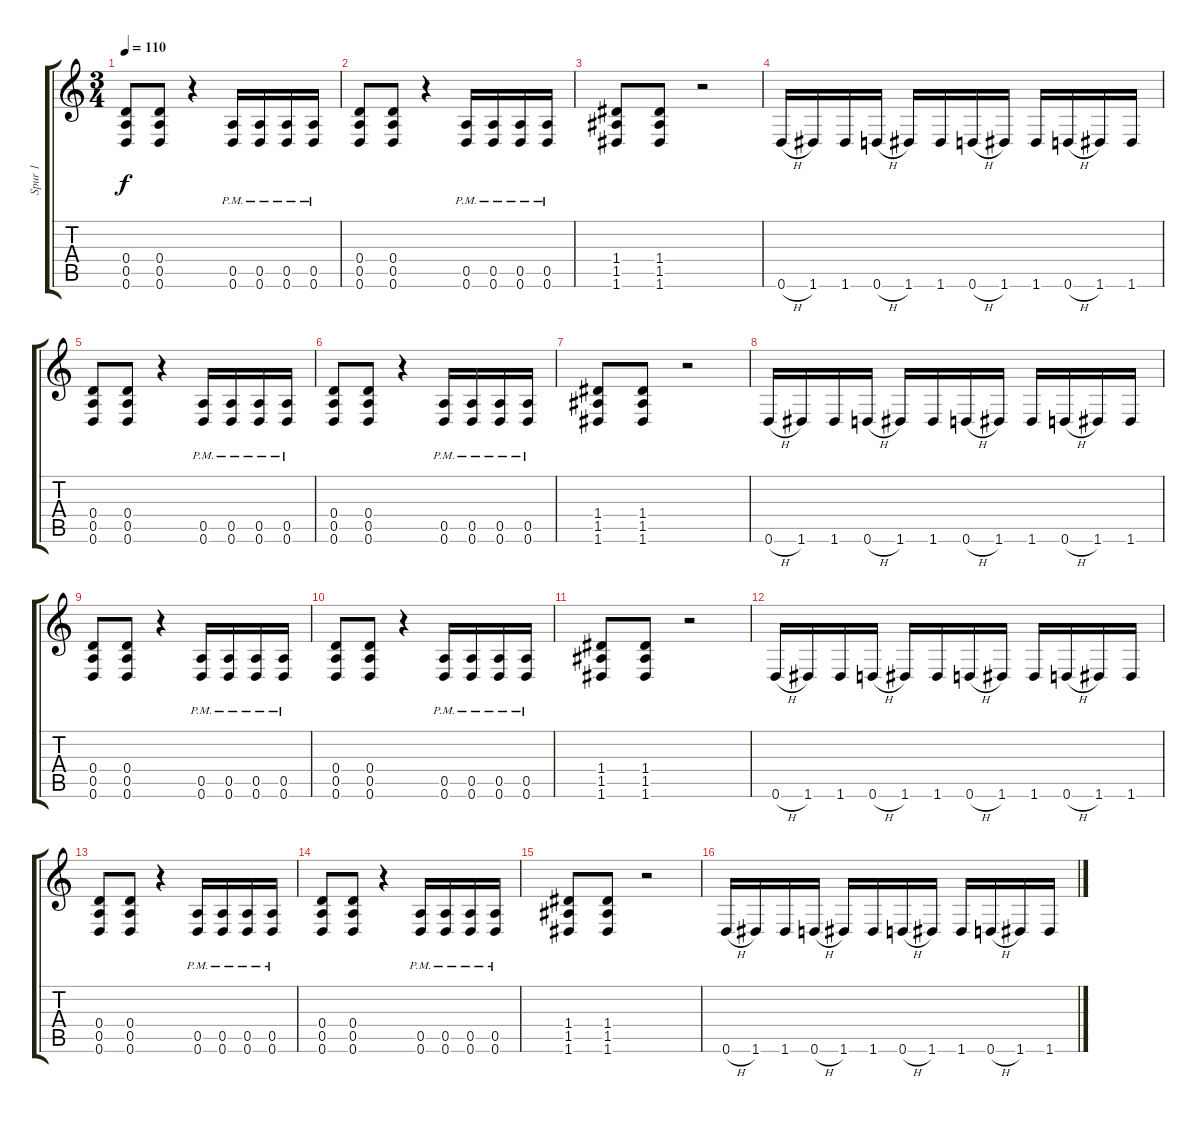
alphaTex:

\track ("Spur 1" "Spur 1") {instrument distortionguitar}
\staff {score tabs}
\tuning (E4 B3 G3 D3 A2 D2) {hide}
\ts (3 4)
\tempo 110
\clef g2
\ks c
(0.4 0.5 0.6).8{dy f} (0.4 0.5 0.6).8 r.4 (0.5{pm} 0.6{pm}).16 (0.5{pm} 0.6{pm}).16 (0.5{pm} 0.6{pm}).16 (0.5{pm} 0.6{pm}).16 |
(0.4 0.5 0.6).8 (0.4 0.5 0.6).8 r.4 (0.5{pm} 0.6{pm}).16 (0.5{pm} 0.6{pm}).16 (0.5{pm} 0.6{pm}).16 (0.5{pm} 0.6{pm}).16 |
(1.4 1.5 1.6).8 (1.4 1.5 1.6).8 r.2 |
0.6{h}.16 1.6.16 1.6.16 0.6{h}.16 1.6.16 1.6.16 0.6{h}.16 1.6.16 1.6.16 0.6{h}.16 1.6.16 1.6.16 |
(0.4 0.5 0.6).8 (0.4 0.5 0.6).8 r.4 (0.5{pm} 0.6{pm}).16 (0.5{pm} 0.6{pm}).16 (0.5{pm} 0.6{pm}).16 (0.5{pm} 0.6{pm}).16 |
(0.4 0.5 0.6).8 (0.4 0.5 0.6).8 r.4 (0.5{pm} 0.6{pm}).16 (0.5{pm} 0.6{pm}).16 (0.5{pm} 0.6{pm}).16 (0.5{pm} 0.6{pm}).16 |
(1.4 1.5 1.6).8 (1.4 1.5 1.6).8 r.2 |
0.6{h}.16 1.6.16 1.6.16 0.6{h}.16 1.6.16 1.6.16 0.6{h}.16 1.6.16 1.6.16 0.6{h}.16 1.6.16 1.6.16 |
(0.4 0.5 0.6).8 (0.4 0.5 0.6).8 r.4 (0.5{pm} 0.6{pm}).16 (0.5{pm} 0.6{pm}).16 (0.5{pm} 0.6{pm}).16 (0.5{pm} 0.6{pm}).16 |
(0.4 0.5 0.6).8 (0.4 0.5 0.6).8 r.4 (0.5{pm} 0.6{pm}).16 (0.5{pm} 0.6{pm}).16 (0.5{pm} 0.6{pm}).16 (0.5{pm} 0.6{pm}).16 |
(1.4 1.5 1.6).8 (1.4 1.5 1.6).8 r.2 |
0.6{h}.16 1.6.16 1.6.16 0.6{h}.16 1.6.16 1.6.16 0.6{h}.16 1.6.16 1.6.16 0.6{h}.16 1.6.16 1.6.16 |
(0.4 0.5 0.6).8 (0.4 0.5 0.6).8 r.4 (0.5{pm} 0.6{pm}).16 (0.5{pm} 0.6{pm}).16 (0.5{pm} 0.6{pm}).16 (0.5{pm} 0.6{pm}).16 |
(0.4 0.5 0.6).8 (0.4 0.5 0.6).8 r.4 (0.5{pm} 0.6{pm}).16 (0.5{pm} 0.6{pm}).16 (0.5{pm} 0.6{pm}).16 (0.5{pm} 0.6{pm}).16 |
(1.4 1.5 1.6).8 (1.4 1.5 1.6).8 r.2 |
0.6{h}.16 1.6.16 1.6.16 0.6{h}.16 1.6.16 1.6.16 0.6{h}.16 1.6.16 1.6.16 0.6{h}.16 1.6.16 1.6.16
